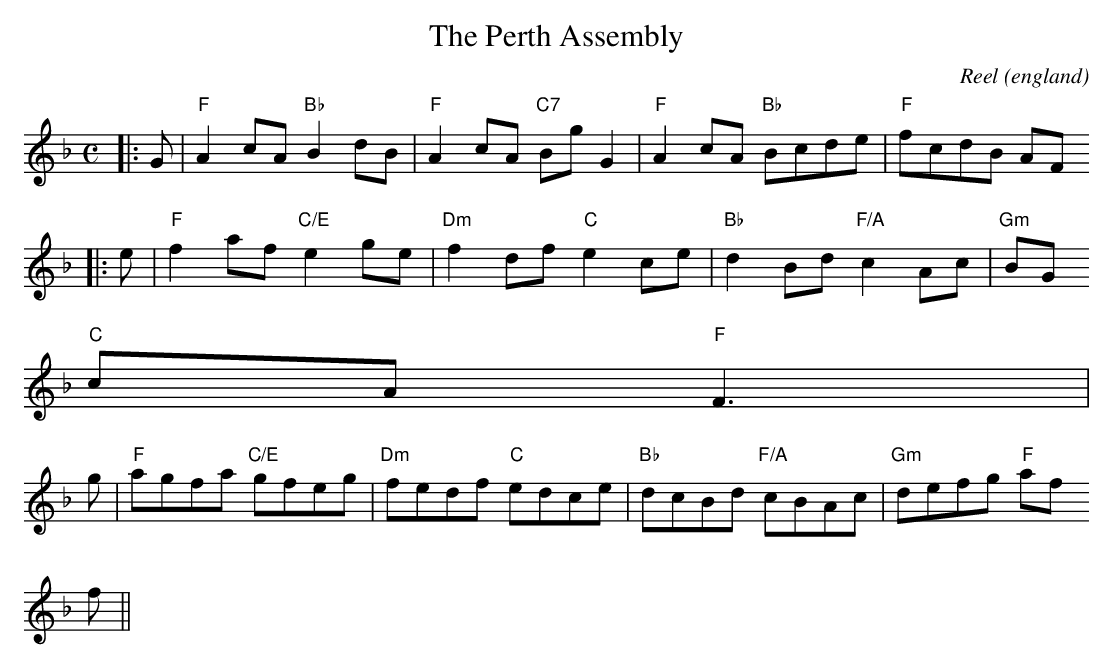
X:1
T: The Perth Assembly
O:england
C:Reel
M:C
L:1/8
K:F
|:G|"F"A2 cA "Bb"B2 dB|"F" A2 cA "C7"Bg G2|"F"A2 cA "Bb"Bcde|"F"fcdB AF
|:e|"F"f2 af "C/E"e2 ge|"Dm"f2 df "C"e2 ce|"Bb"d2 Bd "F/A"c2 Ac|"Gm"BG
"C"cA "F"F3|
g|"F"agfa "C/E"gfeg|"Dm" fedf "C"edce|"Bb"dcBd "F/A"cBAc|"Gm"defg "F"af
f||
